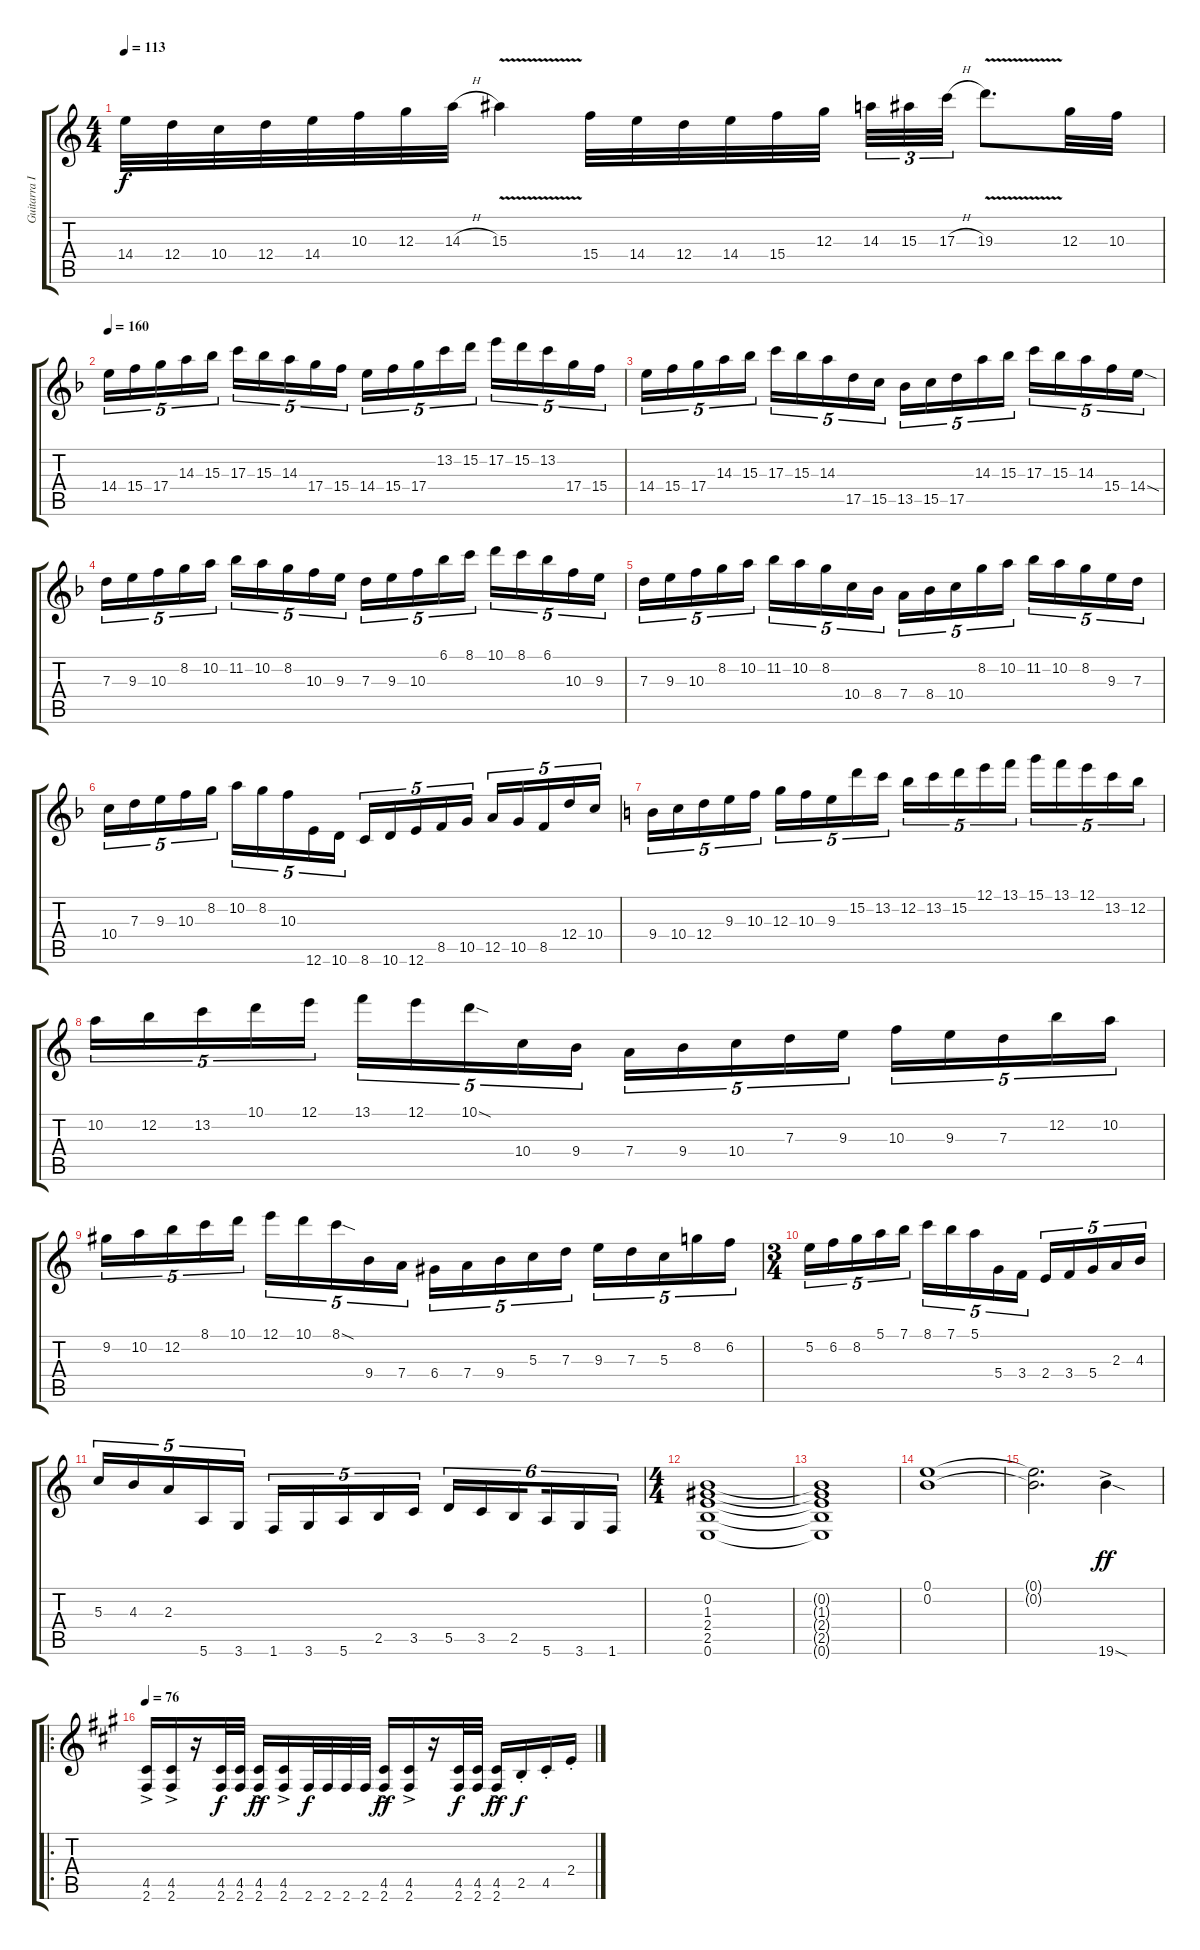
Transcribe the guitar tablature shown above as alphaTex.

\track ("Guitarra I" "Guitarra I") {instrument distortionguitar}
\staff {score tabs}
\tuning (E4 B3 G3 D3 A2 E2) {hide}
\ts (4 4)
\tempo 113
\clef g2
\ks c
14.4.32{dy f} 12.4.32 10.4.32 12.4.32 14.4.32 10.3.32 12.3.32 14.3{h}.32 15.3{v}.4 15.4.32 14.4.32 12.4.32 14.4.32 15.4.32 12.3.32{beam splitsecondary} 14.3.32{tu (3 2)} 15.3.32{tu (3 2)} 17.3{h}.32{tu (3 2)} 19.3{v}.8{d} 12.3.32 10.3.32 |
\tempo 160
\ks f
14.4.16{tu (5 4)} 15.4.16{tu (5 4)} 17.4.16{tu (5 4)} 14.3.16{tu (5 4)} 15.3.16{tu (5 4)} 17.3.16{tu (5 4)} 15.3.16{tu (5 4)} 14.3.16{tu (5 4)} 17.4.16{tu (5 4)} 15.4.16{tu (5 4)} 14.4.16{tu (5 4)} 15.4.16{tu (5 4)} 17.4.16{tu (5 4)} 13.2.16{tu (5 4)} 15.2.16{tu (5 4)} 17.2.16{tu (5 4)} 15.2.16{tu (5 4)} 13.2.16{tu (5 4)} 17.4.16{tu (5 4)} 15.4.16{tu (5 4)} |
14.4.16{tu (5 4)} 15.4.16{tu (5 4)} 17.4.16{tu (5 4)} 14.3.16{tu (5 4)} 15.3.16{tu (5 4)} 17.3.16{tu (5 4)} 15.3.16{tu (5 4)} 14.3.16{tu (5 4)} 17.5.16{tu (5 4)} 15.5.16{tu (5 4)} 13.5.16{tu (5 4)} 15.5.16{tu (5 4)} 17.5.16{tu (5 4)} 14.3.16{tu (5 4)} 15.3.16{tu (5 4)} 17.3.16{tu (5 4)} 15.3.16{tu (5 4)} 14.3.16{tu (5 4)} 15.4.16{tu (5 4)} 14.4{sod}.16{tu (5 4)} |
7.3.16{tu (5 4)} 9.3.16{tu (5 4)} 10.3.16{tu (5 4)} 8.2.16{tu (5 4)} 10.2.16{tu (5 4)} 11.2.16{tu (5 4)} 10.2.16{tu (5 4)} 8.2.16{tu (5 4)} 10.3.16{tu (5 4)} 9.3.16{tu (5 4)} 7.3.16{tu (5 4)} 9.3.16{tu (5 4)} 10.3.16{tu (5 4)} 6.1.16{tu (5 4)} 8.1.16{tu (5 4)} 10.1.16{tu (5 4)} 8.1.16{tu (5 4)} 6.1.16{tu (5 4)} 10.3.16{tu (5 4)} 9.3.16{tu (5 4)} |
7.3.16{tu (5 4)} 9.3.16{tu (5 4)} 10.3.16{tu (5 4)} 8.2.16{tu (5 4)} 10.2.16{tu (5 4)} 11.2.16{tu (5 4)} 10.2.16{tu (5 4)} 8.2.16{tu (5 4)} 10.4.16{tu (5 4)} 8.4.16{tu (5 4)} 7.4.16{tu (5 4)} 8.4.16{tu (5 4)} 10.4.16{tu (5 4)} 8.2.16{tu (5 4)} 10.2.16{tu (5 4)} 11.2.16{tu (5 4)} 10.2.16{tu (5 4)} 8.2.16{tu (5 4)} 9.3.16{tu (5 4)} 7.3.16{tu (5 4)} |
10.4.16{tu (5 4)} 7.3.16{tu (5 4)} 9.3.16{tu (5 4)} 10.3.16{tu (5 4)} 8.2.16{tu (5 4)} 10.2.16{tu (5 4)} 8.2.16{tu (5 4)} 10.3.16{tu (5 4)} 12.6.16{tu (5 4)} 10.6.16{tu (5 4)} 8.6.16{tu (5 4)} 10.6.16{tu (5 4)} 12.6.16{tu (5 4)} 8.5.16{tu (5 4)} 10.5.16{tu (5 4)} 12.5.16{tu (5 4)} 10.5.16{tu (5 4)} 8.5.16{tu (5 4)} 12.4.16{tu (5 4)} 10.4.16{tu (5 4)} |
\ks c
9.4.16{tu (5 4)} 10.4.16{tu (5 4)} 12.4.16{tu (5 4)} 9.3.16{tu (5 4)} 10.3.16{tu (5 4)} 12.3.16{tu (5 4)} 10.3.16{tu (5 4)} 9.3.16{tu (5 4)} 15.2.16{tu (5 4)} 13.2.16{tu (5 4)} 12.2.16{tu (5 4)} 13.2.16{tu (5 4)} 15.2.16{tu (5 4)} 12.1.16{tu (5 4)} 13.1.16{tu (5 4)} 15.1.16{tu (5 4)} 13.1.16{tu (5 4)} 12.1.16{tu (5 4)} 13.2.16{tu (5 4)} 12.2.16{tu (5 4)} |
10.2.16{tu (5 4)} 12.2.16{tu (5 4)} 13.2.16{tu (5 4)} 10.1.16{tu (5 4)} 12.1.16{tu (5 4)} 13.1.16{tu (5 4)} 12.1.16{tu (5 4)} 10.1{sod}.16{tu (5 4)} 10.4.16{tu (5 4)} 9.4.16{tu (5 4)} 7.4.16{tu (5 4)} 9.4.16{tu (5 4)} 10.4.16{tu (5 4)} 7.3.16{tu (5 4)} 9.3.16{tu (5 4)} 10.3.16{tu (5 4)} 9.3.16{tu (5 4)} 7.3.16{tu (5 4)} 12.2.16{tu (5 4)} 10.2.16{tu (5 4)} |
9.2.16{tu (5 4)} 10.2.16{tu (5 4)} 12.2.16{tu (5 4)} 8.1.16{tu (5 4)} 10.1.16{tu (5 4)} 12.1.16{tu (5 4)} 10.1.16{tu (5 4)} 8.1{sod}.16{tu (5 4)} 9.4.16{tu (5 4)} 7.4.16{tu (5 4)} 6.4.16{tu (5 4)} 7.4.16{tu (5 4)} 9.4.16{tu (5 4)} 5.3.16{tu (5 4)} 7.3.16{tu (5 4)} 9.3.16{tu (5 4)} 7.3.16{tu (5 4)} 5.3.16{tu (5 4)} 8.2.16{tu (5 4)} 6.2.16{tu (5 4)} |
\ts (3 4)
5.2.16{tu (5 4)} 6.2.16{tu (5 4)} 8.2.16{tu (5 4)} 5.1.16{tu (5 4)} 7.1.16{tu (5 4)} 8.1.16{tu (5 4)} 7.1.16{tu (5 4)} 5.1.16{tu (5 4)} 5.4.16{tu (5 4)} 3.4.16{tu (5 4)} 2.4.16{tu (5 4)} 3.4.16{tu (5 4)} 5.4.16{tu (5 4)} 2.3.16{tu (5 4)} 4.3.16{tu (5 4)} |
5.3.16{tu (5 4)} 4.3.16{tu (5 4)} 2.3.16{tu (5 4)} 5.6.16{tu (5 4)} 3.6.16{tu (5 4)} 1.6.16{tu (5 4)} 3.6.16{tu (5 4)} 5.6.16{tu (5 4)} 2.5.16{tu (5 4)} 3.5.16{tu (5 4)} 5.5.16{tu (6 4)} 3.5.16{tu (6 4)} 2.5.16{tu (6 4) beam splitsecondary} 5.6.16{tu (6 4)} 3.6.16{tu (6 4)} 1.6.16{tu (6 4)} |
\ts (4 4)
(0.2 1.3 2.4 2.5 0.6).1 |
(0.2{t} 1.3{t} 2.4{t} 2.5{t} 0.6{t}).1 |
(0.1 0.2).1 |
(0.1{t} 0.2{t}).2{d} 19.6{sod ac}.4{dy ff} |
\ro
\tempo 76
\ks a
(4.5{ac} 2.6{ac}).16{volume 14 balance 14} (4.5{ac} 2.6{ac}).16 r.16 (4.5 2.6).32{dy f} (4.5 2.6).32 (4.5{ac} 2.6{ac}).16{dy ff} (4.5{ac} 2.6{ac}).16 2.6.32{dy f} 2.6.32 2.6.32 2.6.32 (4.5{ac} 2.6{ac}).16{dy ff} (4.5{ac} 2.6{ac}).16 r.16 (4.5 2.6).32{dy f} (4.5 2.6).32 (4.5{ac} 2.6{ac}).16{dy ff} 2.5{st}.16{dy f} 4.5{st}.16 2.4{st}.16
